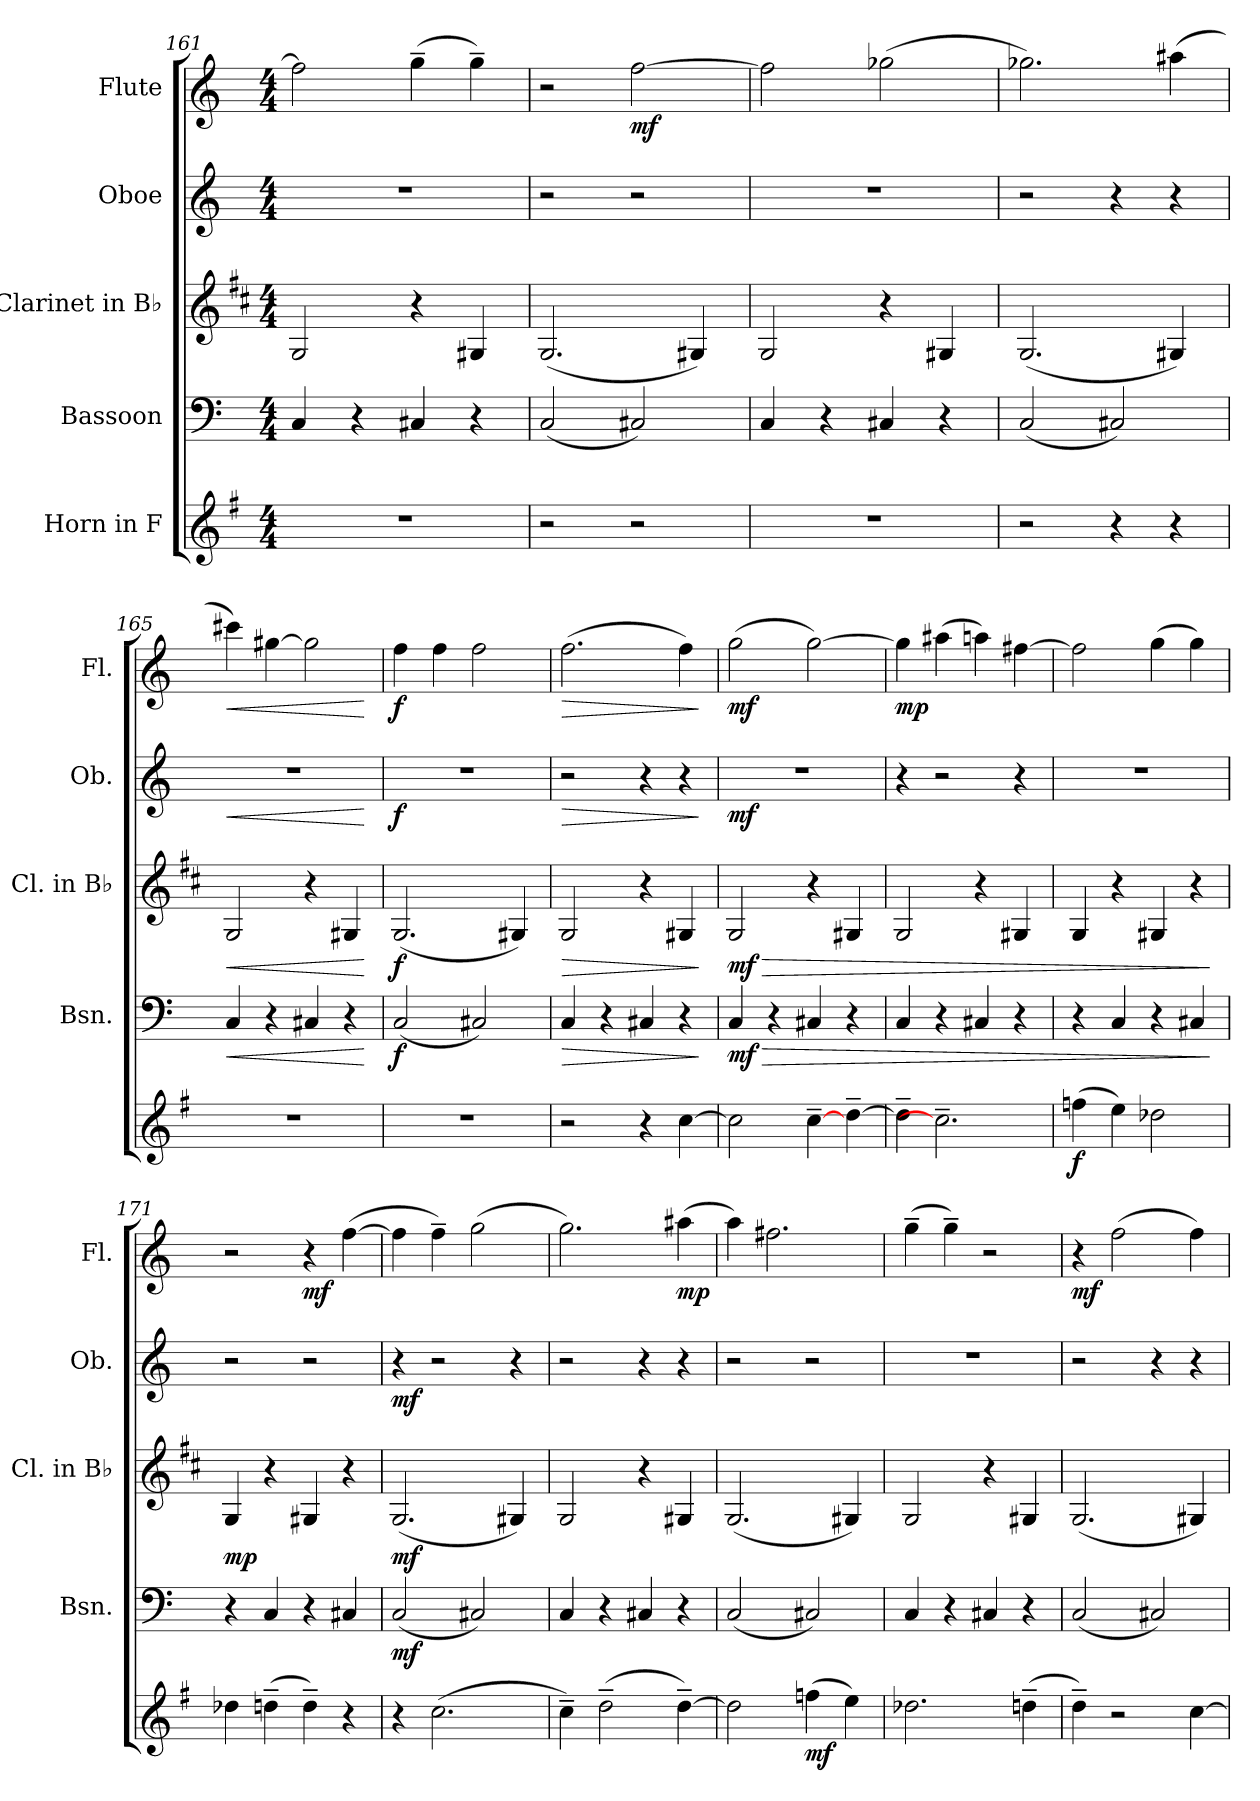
**kern	**dynam	**kern	**dynam	**kern	**dynam	**kern	**dynam	**kern	**dynam
*part5	*part5	*part4	*part4	*part3	*part3	*part2	*part2	*part1	*part1
*staff5	*staff5	*staff4	*staff4	*staff3	*staff3	*staff2	*staff2	*staff1	*staff1
*I"Horn in F	*	*I"Bassoon	*	*I"Clarinet in B♭	*	*I"Oboe	*	*I"Flute	*
*	*	*I'Bsn.	*	*I'Cl. in B♭	*	*I'Ob.	*	*I'Fl.	*
*clefG2	*	*clefF4	*	*clefG2	*	*clefG2	*	*clefG2	*
*ITrd4c7	*	*	*	*ITrd1c2	*	*	*	*ITrd-7c-12	*
*k[]	*	*k[]	*	*k[]	*	*k[]	*	*k[]	*
*M4/4	*	*M4/4	*	*M4/4	*	*M4/4	*	*M4/4	*
=161	=161	=161	=161	=161	=161	=161	=161	=161	=161
1r	.	4C/	.	2F/	.	1r	.	2fff#\]	.
.	.	4r	.	.	.	.	.	.	.
.	.	4C#X/	.	4r	.	.	.	(4ggg~\	.
.	.	4r	.	4F#X/	.	.	.	4ggg~\)	.
=162	=162	=162	=162	=162	=162	=162	=162	=162	=162
2r	.	(2C/	.	(2.F/	.	2r	.	2r	.
!	!	!	!	!	!	!	!	!	!LO:DY:b
2r	.	2C#X/)	.	.	.	2r	.	[2fff\	mf
.	.	.	.	4F#X/)	.	.	.	.	.
=163	=163	=163	=163	=163	=163	=163	=163	=163	=163
1r	.	4C/	.	2F/	.	1r	.	2fff\]	.
.	.	4r	.	.	.	.	.	.	.
.	.	4C#X/	.	4r	.	.	.	(2ggg-X\	.
.	.	4r	.	4F#X/	.	.	.	.	.
=164	=164	=164	=164	=164	=164	=164	=164	=164	=164
2r	.	(2C/	.	(2.F/	.	2r	.	2.ggg-X\)	.
4r	.	2C#X/)	.	.	.	4r	.	.	.
4r	.	.	.	4F#X/)	.	4r	.	(4aaa#X\	.
!!LO:PB:g=z
=165	=165	=165	=165	=165	=165	=165	=165	=165	=165
!	!	!	!LO:HP:b	!	!LO:HP:b	!	!LO:HP:b	!	!LO:HP:b
1r	.	4C/	<	2F/	<	1r	<	4cccc#X\)	<
.	.	4r	.	.	.	.	.	[4ggg#X\	.
.	.	4C#X/	.	4r	.	.	.	2ggg#\]	.
.	.	4r	.	4F#X/	.	.	.	.	.
.	.	.	[	.	[	.	[	.	[
=166	=166	=166	=166	=166	=166	=166	=166	=166	=166
!	!	!	!LO:DY:b	!	!LO:DY:b	!	!LO:DY:b	!	!LO:DY:b
1r	.	(2C/	f	(2.F/	f	1r	f	4fff\	f
.	.	.	.	.	.	.	.	4fff\	.
.	.	2C#X/)	.	.	.	.	.	2fff\	.
.	.	.	.	4F#X/)	.	.	.	.	.
=167	=167	=167	=167	=167	=167	=167	=167	=167	=167
!	!LO:DY:b	!	!LO:HP:b	!	!LO:HP:b	!	!LO:HP:b	!	!LO:HP:b
!	!LO:DY:n=1:b	!	!	!	!	!	!	!	!
2r	mf mf	4C/	>	2F/	>	2r	>	(2.fff\	>
.	.	4r	.	.	.	.	.	.	.
4r	.	4C#X/	.	4r	.	4r	.	.	.
[4f\	.	4r	.	4F#X/	.	4r	.	4fff\)	.
.	.	.	]	.	]	.	]	.	]
=168	=168	=168	=168	=168	=168	=168	=168	=168	=168
!	!	!	!LO:HP:b	!	!LO:HP:b	!	!	!	!
!	!	!	!LO:DY:n=1:b	!	!LO:DY:n=1:b	!	!LO:DY:b	!	!LO:DY:b
2f\]	.	4C/	> mf	2F/	> mf	1r	mf	(2ggg\	mf
.	.	4r	.	.	.	.	.	.	.
[4f~\	.	4C#X/	.	4r	.	.	.	[2ggg\)	.
[4g~\	.	4r	.	4F#X/	.	.	.	.	.
=169	=169	=169	=169	=169	=169	=169	=169	=169	=169
!	!	!	!	!	!	!	!	!	!LO:DY:b
4g~\]	.	4C/	.	2F/	.	4r	.	4ggg\]	mp
2.f~\]	.	4r	.	.	.	2r	.	(4aaa#X\	.
.	.	4C#X/	.	4r	.	.	.	4aaan\)	.
.	.	4r	.	4F#X/	.	4r	.	[4fff#X\	.
=170	=170	=170	=170	=170	=170	=170	=170	=170	=170
!	!LO:DY:b	!	!	!	!	!	!	!	!
(4b-X\	f	4r	.	4F/	.	1r	.	2fff#\]	.
4a\)	.	4C/	.	4r	.	.	.	.	.
2g-X\	.	4r	.	4F#X/	.	.	.	(4ggg\	.
.	.	4C#X/	.	4r	.	.	.	4ggg\)	.
.	.	.	]	.	]	.	.	.	.
!!LO:LB:g=z
=171	=171	=171	=171	=171	=171	=171	=171	=171	=171
!	!	!	!	!	!LO:DY:b	!	!	!	!
4g-X\	.	4r	.	4F/	mp	2r	.	2r	.
(4gn~\	.	4C/	.	4r	.	.	.	.	.
!	!	!	!	!	!	!	!	!	!LO:DY:b
4g~\)	.	4r	.	4F#X/	.	2r	.	4r	mf
4r	.	4C#X/	.	4r	.	.	.	([4fff\	.
=172	=172	=172	=172	=172	=172	=172	=172	=172	=172
!	!	!	!LO:DY:b	!	!LO:DY:b	!	!LO:DY:b	!	!
4r	.	(2C/	mf	(2.F/	mf	4r	mf	4fff\]	.
(2.f\	.	.	.	.	.	2r	.	4fff~\)	.
.	.	2C#X/)	.	.	.	.	.	(2ggg\	.
.	.	.	.	4F#X/)	.	4r	.	.	.
=173	=173	=173	=173	=173	=173	=173	=173	=173	=173
4f~\)	.	4C/	.	2F/	.	2r	.	2.ggg\)	.
(2g~\	.	4r	.	.	.	.	.	.	.
.	.	4C#X/	.	4r	.	4r	.	.	.
!	!	!	!	!	!	!	!	!	!LO:DY:b
[4g~\)	.	4r	.	4F#X/	.	4r	.	(4aaa#X\	mp
=174	=174	=174	=174	=174	=174	=174	=174	=174	=174
2g\]	.	(2C/	.	(2.F/	.	2r	.	4aaa\)	.
.	.	.	.	.	.	.	.	2.fff#X\	.
!	!LO:DY:b	!	!	!	!	!	!	!	!
(4b-X\	mf	2C#X/)	.	.	.	2r	.	.	.
4a\)	.	.	.	4F#X/)	.	.	.	.	.
=175	=175	=175	=175	=175	=175	=175	=175	=175	=175
2.g-X\	.	4C/	.	2F/	.	1r	.	(4ggg~\	.
.	.	4r	.	.	.	.	.	4ggg~\)	.
.	.	4C#X/	.	4r	.	.	.	2r	.
(4gn~\	.	4r	.	4F#X/	.	.	.	.	.
=176	=176	=176	=176	=176	=176	=176	=176	=176	=176
!	!	!	!	!	!	!	!	!	!LO:DY:b
4g~\)	.	(2C/	.	(2.F/	.	2r	.	4r	mf
2r	.	.	.	.	.	.	.	(2fff\	.
.	.	2C#X/)	.	.	.	4r	.	.	.
[4f\	.	.	.	4F#X/)	.	4r	.	4fff\)	.
=	=	=	=	=	=	=	=	=	=
*-	*-	*-	*-	*-	*-	*-	*-	*-	*-
